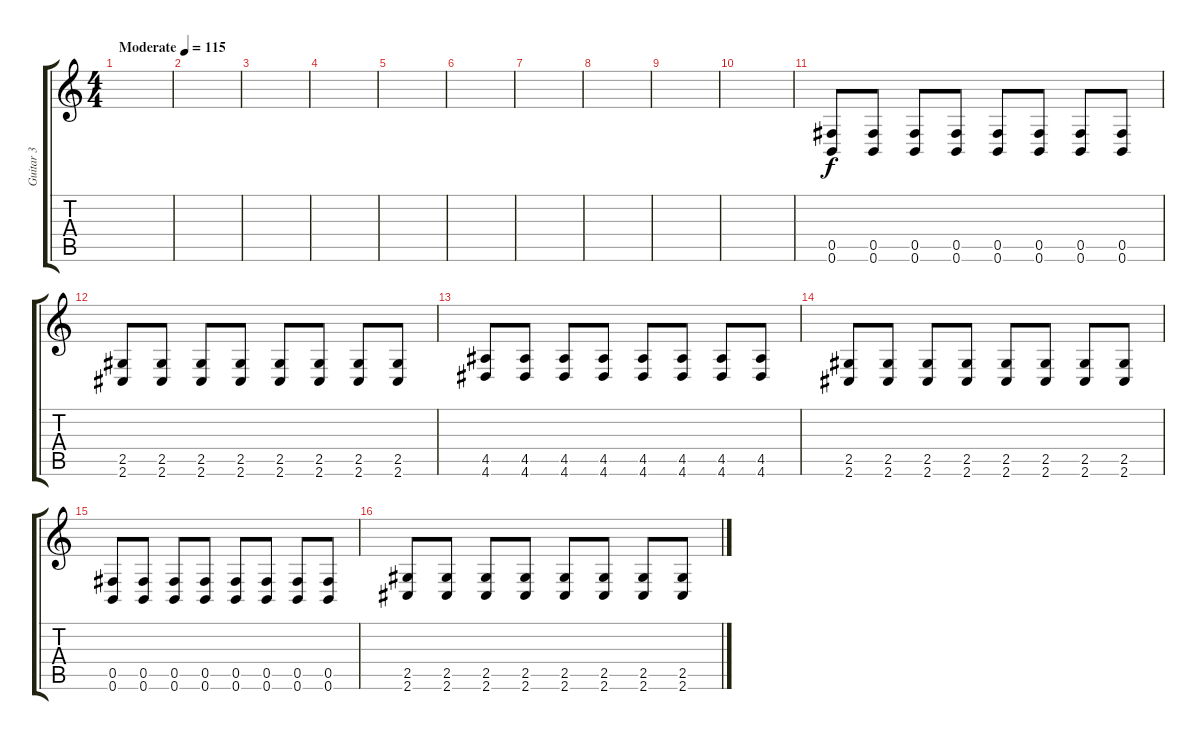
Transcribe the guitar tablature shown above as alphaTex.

\track ("Guitar 3" "Guitar 3") {instrument distortionguitar}
\staff {score tabs}
\tuning (Db4 Ab3 E3 B2 Gb2 B1) {hide}
\ts (4 4)
\tempo (115 "Moderate")
\clef g2
\ks c
|
|
|
|
|
|
|
|
|
|
(0.5 0.6).8 (0.5 0.6).8 (0.5 0.6).8 (0.5 0.6).8 (0.5 0.6).8 (0.5 0.6).8 (0.5 0.6).8 (0.5 0.6).8 |
(2.5 2.6).8 (2.5 2.6).8 (2.5 2.6).8 (2.5 2.6).8 (2.5 2.6).8 (2.5 2.6).8 (2.5 2.6).8 (2.5 2.6).8 |
(4.5 4.6).8 (4.5 4.6).8 (4.5 4.6).8 (4.5 4.6).8 (4.5 4.6).8 (4.5 4.6).8 (4.5 4.6).8 (4.5 4.6).8 |
(2.5 2.6).8 (2.5 2.6).8 (2.5 2.6).8 (2.5 2.6).8 (2.5 2.6).8 (2.5 2.6).8 (2.5 2.6).8 (2.5 2.6).8 |
(0.5 0.6).8 (0.5 0.6).8 (0.5 0.6).8 (0.5 0.6).8 (0.5 0.6).8 (0.5 0.6).8 (0.5 0.6).8 (0.5 0.6).8 |
(2.5 2.6).8 (2.5 2.6).8 (2.5 2.6).8 (2.5 2.6).8 (2.5 2.6).8 (2.5 2.6).8 (2.5 2.6).8 (2.5 2.6).8
